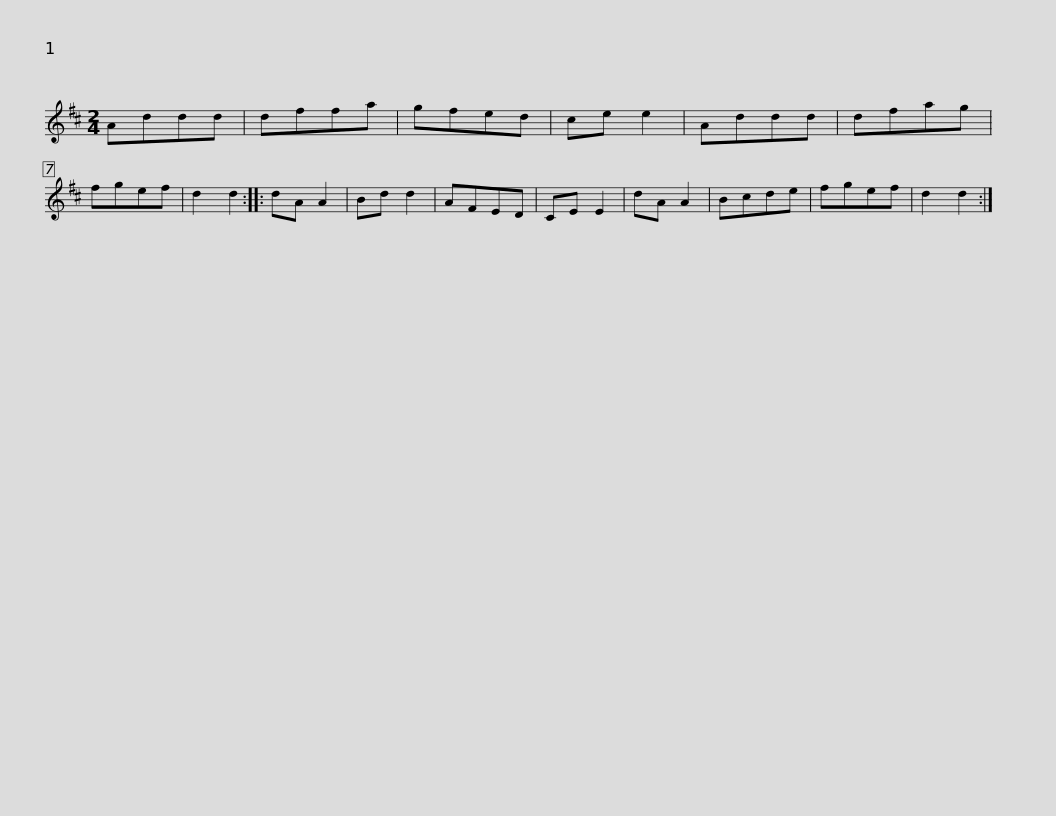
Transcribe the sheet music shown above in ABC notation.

X:1
L:1/8
M:2/4
I:linebreak $
K:D
V:1 treble
V:1
 Addd | dffa | gfed | ce e2 | Addd | %5
 dfag | fgef | d2 d2 :: dA A2 | Bd d2 | %10
 AFED |$ CE E2 | dA A2 | Bcde | fgef | %15
 d2 d2 :| %16
